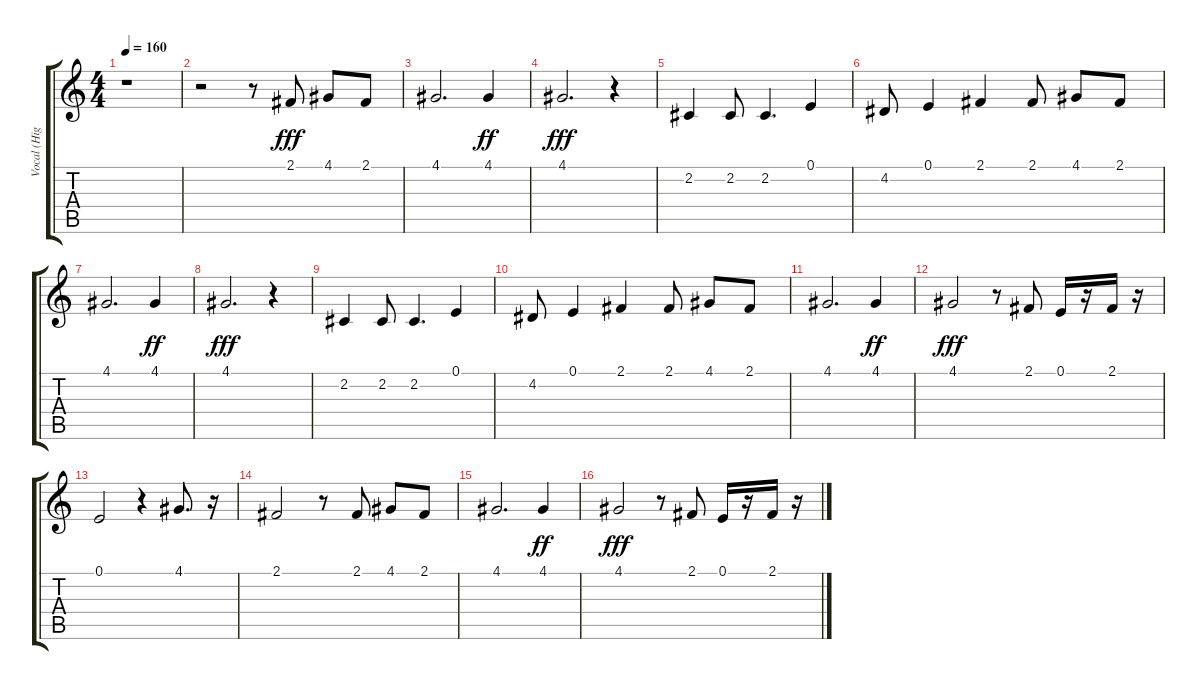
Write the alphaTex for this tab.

\track ("Vocal (High)" "Vocal (Hig") {instrument tenorsax}
\staff {score tabs}
\tuning (E4 B3 G3 D3 A2 E2) {hide}
\ts (4 4)
\tempo 160
\clef g2
\ks c
r.1{dy fff} |
r.2 r.8 2.1.8 4.1.8 2.1.8 |
4.1.2{d} 4.1.4{dy ff} |
4.1.2{d dy fff} r.4 |
2.2.4 2.2.8 2.2.4{d} 0.1.4 |
4.2.8 0.1.4 2.1.4 2.1.8 4.1.8 2.1.8 |
4.1.2{d} 4.1.4{dy ff} |
4.1.2{d dy fff} r.4 |
2.2.4 2.2.8 2.2.4{d} 0.1.4 |
4.2.8 0.1.4 2.1.4 2.1.8 4.1.8 2.1.8 |
4.1.2{d} 4.1.4{dy ff} |
4.1.2{dy fff} r.8 2.1.8 0.1.16 r.16 2.1.16 r.16 |
0.1.2 r.4 4.1.8{d} r.16 |
2.1.2 r.8 2.1.8 4.1.8 2.1.8 |
4.1.2{d} 4.1.4{dy ff} |
4.1.2{dy fff} r.8 2.1.8 0.1.16 r.16 2.1.16 r.16
